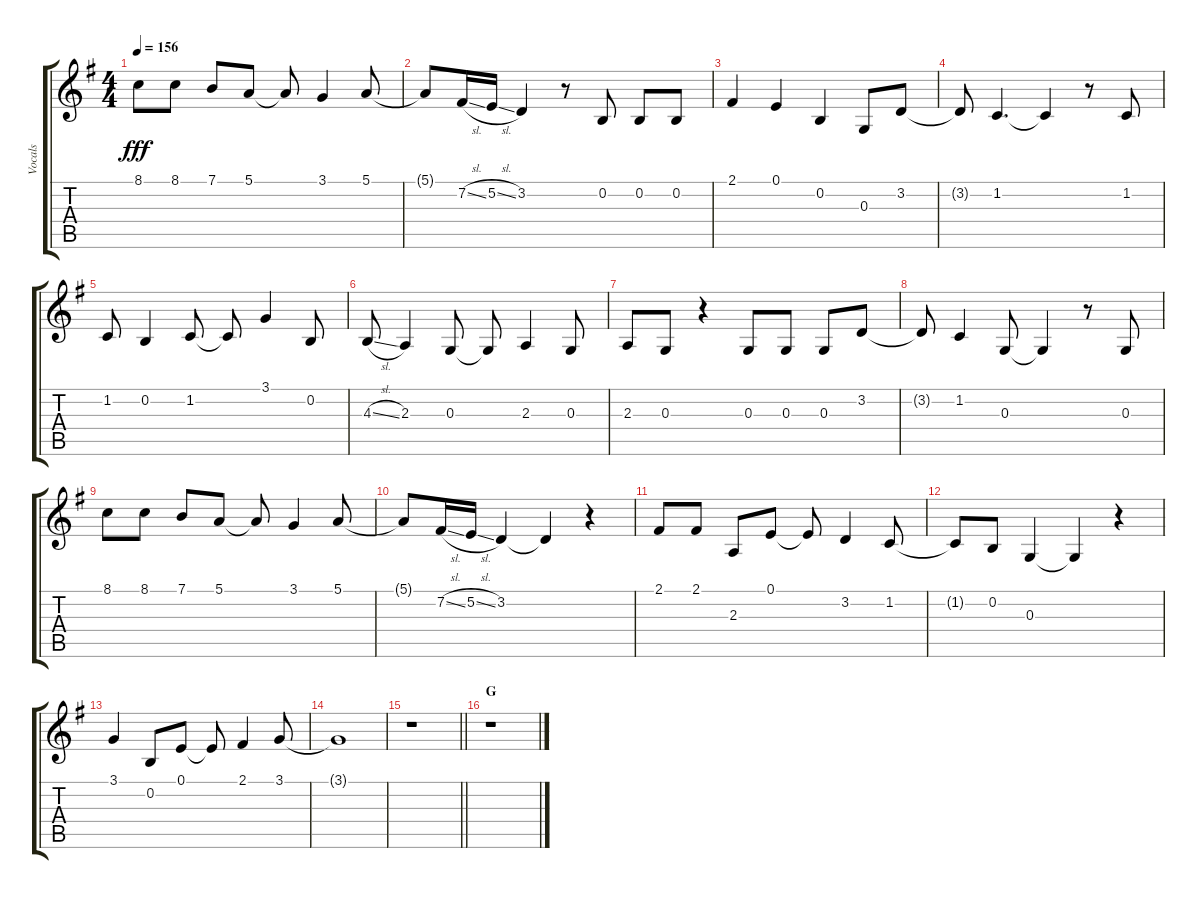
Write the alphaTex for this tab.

\track ("Vocals" "Vocals") {instrument voiceoohs}
\staff {score tabs}
\tuning (E4 B3 G3 D3 A2 E2) {hide}
\ts (4 4)
\tempo 156
\clef g2
\ks g
8.1.8{dy fff} 8.1.8 7.1.8 5.1.8 5.1{t}.8 3.1.4 5.1.8 |
5.1{t}.8 7.2{sl}.16 5.2{sl}.16 3.2.4 r.8 0.2.8 0.2.8 0.2.8 |
2.1.4 0.1.4 0.2.4 0.3.8 3.2.8 |
3.2{t}.8 1.2.4{d} 1.2{t}.4 r.8 1.2.8 |
1.2.8 0.2.4 1.2.8 1.2{t}.8 3.1.4 0.2.8 |
4.3{sl}.8 2.3.4 0.3.8 0.3{t}.8 2.3.4 0.3.8 |
2.3.8 0.3.8 r.4 0.3.8 0.3.8 0.3.8 3.2.8 |
3.2{t}.8 1.2.4 0.3.8 0.3{t}.4 r.8 0.3.8 |
8.1.8 8.1.8 7.1.8 5.1.8 5.1{t}.8 3.1.4 5.1.8 |
5.1{t}.8 7.2{sl}.16 5.2{sl}.16 3.2.4 3.2{t}.4 r.4 |
2.1.8 2.1.8 2.3.8 0.1.8 0.1{t}.8 3.2.4 1.2.8 |
1.2{t}.8 0.2.8 0.3.4 0.3{t}.4 r.4 |
3.1.4 0.2.8 0.1.8 0.1{t}.8 2.1.4 3.1.8 |
3.1{t}.1 |
\barLineRight lightlight
r.1 |
\section ("" "G")
r.1
